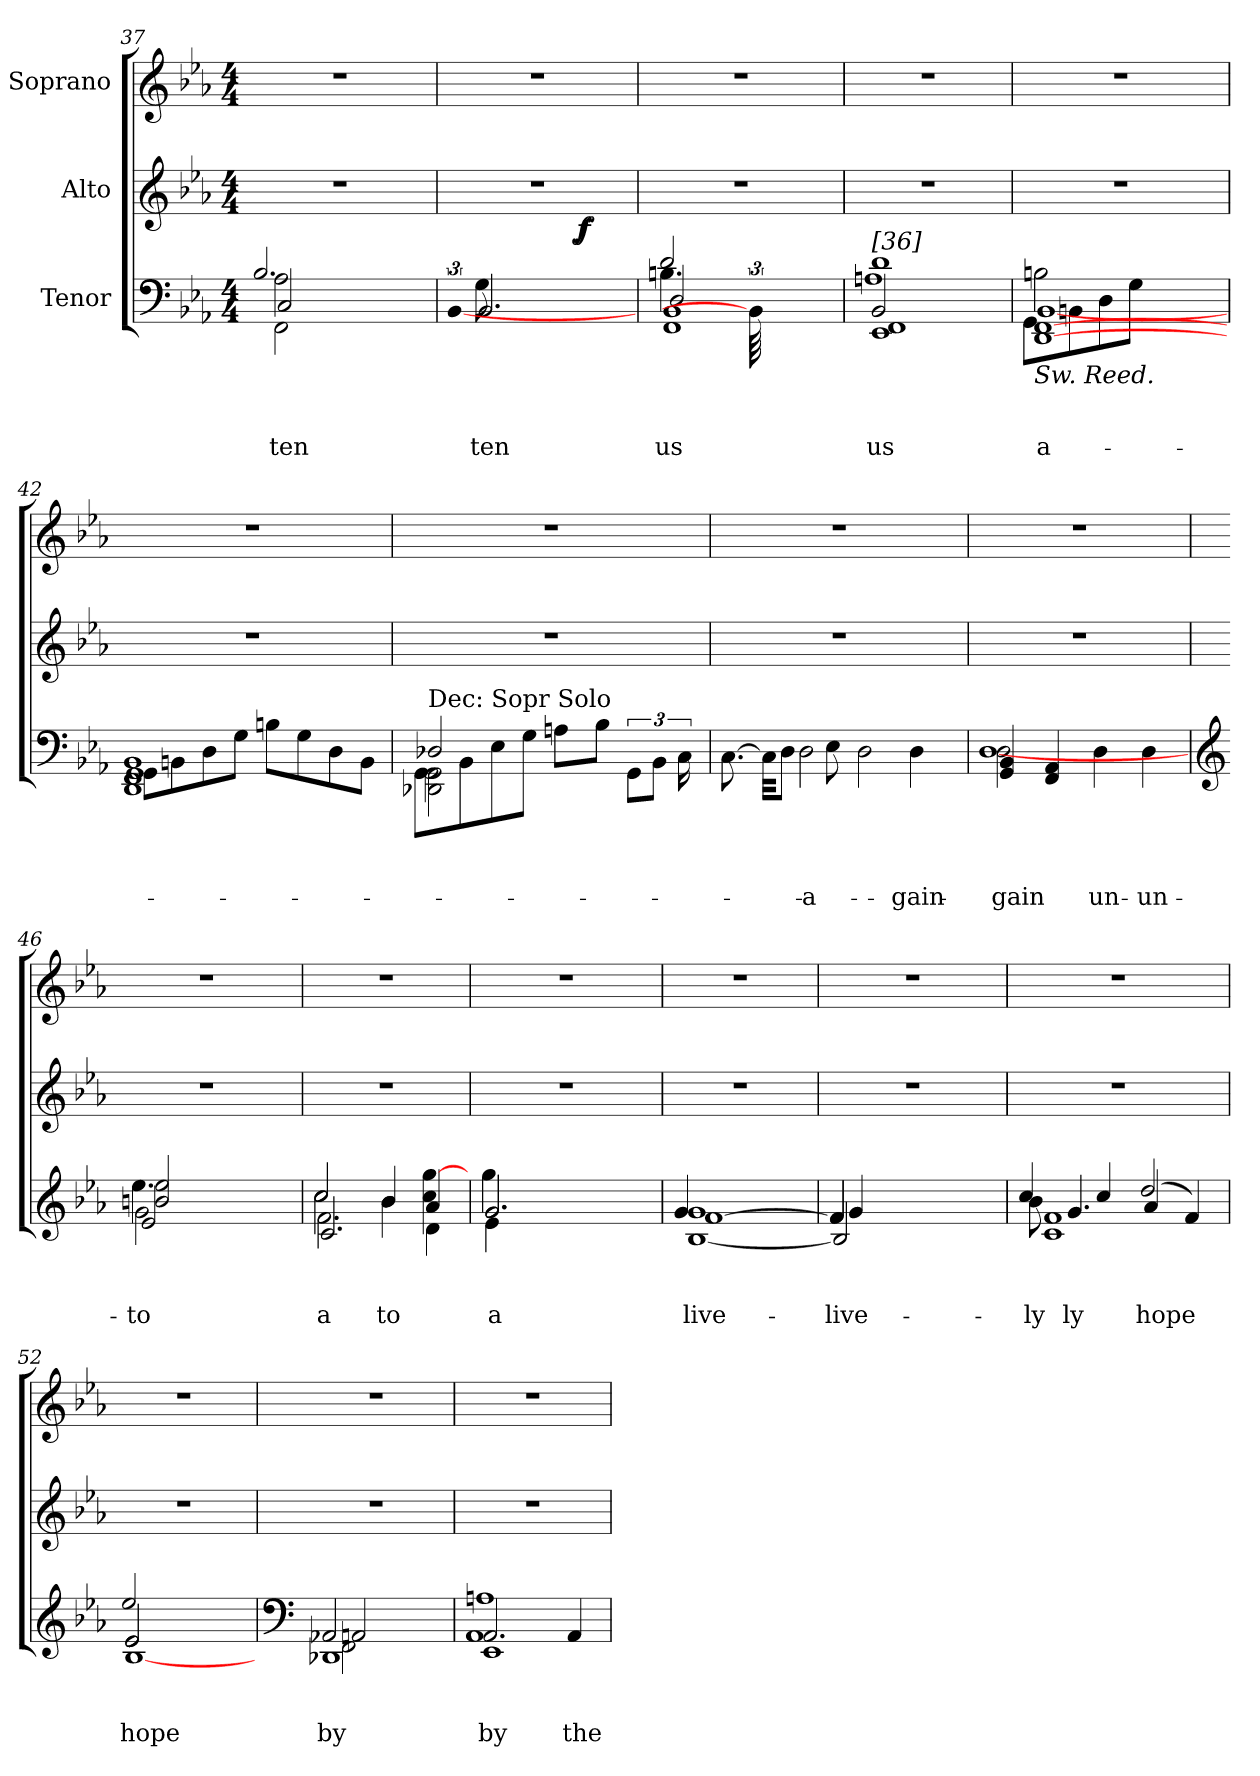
**kern	**text	**text	**text	**dynam	**kern	**kern
*part3	*part3	*part3	*part3	*part3	*part2	*part1
*staff3	*staff3	*staff3	*staff3	*staff3	*staff2	*staff1
*I"Tenor	*	*	*	*	*I"Alto	*I"Soprano
*clefF4	*	*	*	*	*clefG2	*clefG2
*k[b-e-a-]	*	*	*	*	*k[b-e-a-]	*k[b-e-a-]
*E-:	*	*	*	*	*E-:	*E-:
*M4/4	*	*	*	*	*M4/4	*M4/4
=37	=37	=37	=37	=37	=37	=37
!	!	!	!LO:LY:b	!	!	!
*^	*	*	*	*	*	*
*	*^	*	*	*	*	*	*
*	*	*^	*	*	*	*	*	*
2A-\	2C/	2FF\	2.B-/	.	.	-ten	.	1r	1r
4ryy	4ryy	4ryy	.	.	.	.	.	.	.
4ryy	4ryy	4ryy	4ryy	.	.	.	.	.	.
=38	=38	=38	=38	=38	=38	=38	=38	=38	=38
48%31ryy	96ryy	96ryy	96ryy	.	.	.	.	1r	1r
!	!	!	!	!	!	!LO:LY:b	!	!	!
.	8G\	2.BB-/	[96%95BB-	.	.	ten	.	.	.
.	96%83ryy	.	.	.	.	.	.	.	.
!	!	!	!	!	!	!	!LO:DY:a	!	!
48ryy	.	.	.	.	.	.	f	.	.
!	!	!	!	!	!	!	!LO:DY:a	!	!
3ryy	.	.	.	.	.	.	f	.	.
.	.	96%23ryy	.	.	.	.	.	.	.
=39	=39	=39	=39	=39	=39	=39	=39	=39	=39
!	!	!	!	!	!	!LO:LY:b	!	!	!
4.Bn\	2D/	1FF 1BB-	2d/	.	.	us	.	1r	1r
2ryy	.	.	.	.	.	.	.	.	.
.	2ryy	.	96BB-]	.	.	.	.	.	.
.	.	.	96%47ryy	.	.	.	.	.	.
8ryy	.	.	.	.	.	.	.	.	.
!!LO:LB:g=z
=40	=40	=40	=40	=40	=40	=40	=40	=40	=40
!LO:TX:a:t=[36]	!	!	!	!	!	!	!	!	!
!	!	!	!	!	!	!LO:LY:b	!	!	!
1d	2BB-/	1EE- 1FF	1An	.	.	us	.	1r	1r
.	2ryy	.	.	.	.	.	.	.	.
=41	=41	=41	=41	=41	=41	=41	=41	=41	=41
!LO:TX:b:i:t=Sw. Reed.	!	!	!	!	!	!	!	!	!
!	!	!	!	!	!	!LO:LY:b	!	!	!
2Bn\	[<1BB-	[>1DD [>1FF	8GG\L	.	.	a-	.	1r	1r
.	.	.	8BBn\	.	.	.	.	.	.
.	.	.	8D\	.	.	.	.	.	.
.	.	.	8G\J	.	.	.	.	.	.
2ryy	.	.	2ryy	.	.	.	.	.	.
=42	=42	=42	=42	=42	=42	=42	=42	=42	=42
1BB-	1DD 1FF	8GG\L	1GG	.	.	.	.	1r	1r
.	.	8BBn\	.	.	.	.	.	.	.
.	.	8D\	.	.	.	.	.	.	.
.	.	8G\J	.	.	.	.	.	.	.
.	.	8Bn\L	.	.	.	.	.	.	.
.	.	8G\	.	.	.	.	.	.	.
.	.	8D\	.	.	.	.	.	.	.
.	.	8BB\J	.	.	.	.	.	.	.
=43	=43	=43	=43	=43	=43	=43	=43	=43	=43
!LO:TX:a:t=Dec&colon; Sopr Solo	!	!	!	!	!	!	!	!	!
2D-X/	2DD-X\ 2GG\	8GG\L	2GG\	.	.	.	.	1r	1r
.	.	8BB-\	.	.	.	.	.	.	.
.	.	8E-\	.	.	.	.	.	.	.
.	.	8G\J	.	.	.	.	.	.	.
24ryy	24ryy	24ryy	8An\L	.	.	.	.	.	.
24%11ryy	24%11ryy	24%11ryy	.	.	.	.	.	.	.
.	.	.	8B-\J	.	.	.	.	.	.
.	.	.	12GG\L	.	.	.	.	.	.
.	.	.	12BB-\J	.	.	.	.	.	.
.	.	.	24C\	.	.	.	.	.	.
.	.	.	24ryy	.	.	.	.	.	.
*	*v	*v	*v	*	*	*	*	*	*
=44	=44	=44	=44	=44	=44	=44	=44
[>8.C\	4ryy	.	.	.	.	1r	1r
32C\KKL]	.	.	.	.	.	.	.
8D\J	.	.	.	.	.	.	.
!	!	!	!	!LO:LY:b	!	!	!
.	2D\	.	.	-a-	.	.	.
8E-\	.	.	.	.	.	.	.
2D\	.	.	.	.	.	.	.
!	!	!	!	!LO:LY:b	!	!	!
.	4D\	.	.	-gain	.	.	.
32ryy	.	.	.	.	.	.	.
*v	*v	*	*	*	*	*	*
=45	=45	=45	=45	=45	=45	=45
!LO:TX:a:i:t=SW. Diaps.	!	!	!	!	!	!
!	!	!	!LO:LY:b	!	!	!
*^	*	*	*	*	*	*
*	*^	*	*	*	*	*	*
2D\	[>1D	4GG/ 4BB-/	.	.	gain	.	1r	1r
.	.	4FF/ 4AA-/	.	.	.	.	.	.
!	!	!	!	!	!LO:LY:b	!	!	!
4D\	.	2ryy	.	.	un-	.	.	.
!	!	!	!	!	!LO:LY:b	!	!	!
4D\	.	.	.	.	-un-	.	.	.
*v	*v	*v	*	*	*	*	*	*
!!LO:LB:g=z
=46	=46	=46	=46	=46	=46	=46
*clefG2	*	*	*	*	*	*
!	!	!	!LO:LY:b	!	!	!
*^	*	*	*	*	*	*
*	*^	*	*	*	*	*	*
*	*	*^	*	*	*	*	*	*
4.ee-\	2b\ 2ee-/	2g\	2e-/	.	.	-to	.	1r	1r
2ryy	.	.	.	.	.	.	.	.	.
.	2ryy	2ryy	2ryy	.	.	.	.	.	.
8ryy	.	.	.	.	.	.	.	.	.
=47	=47	=47	=47	=47	=47	=47	=47	=47	=47
!	!	!	!	!	!	!LO:LY:b	!	!	!
2cc\	2cc/	2.f\	2.c/	.	.	a	.	1r	1r
!	!	!	!	!	!	!LO:LY:b	!	!	!
4b-\	4b-/	.	.	.	.	to	.	.	.
4d\	4a-/	4cc\ [>4gg\	4ryy	.	.	.	.	.	.
=48	=48	=48	=48	=48	=48	=48	=48	=48	=48
!	!	!	!	!	!	!LO:LY:b	!	!	!
2.g/	2.g/	4e-\	4gg\	.	.	a	.	1r	1r
.	.	4ryy	4ryy	.	.	.	.	.	.
.	.	2ryy	2ryy	.	.	.	.	.	.
4ryy	4ryy	.	.	.	.	.	.	.	.
=49	=49	=49	=49	=49	=49	=49	=49	=49	=49
!	!	!	!	!	!	!LO:LY:b	!	!	!
1g	[<1B-	[<1f	4g/	.	.	live-	.	1r	1r
.	.	.	2.ryy	.	.	.	.	.	.
=50	=50	=50	=50	=50	=50	=50	=50	=50	=50
!	!	!	!	!	!	!LO:LY:b	!	!	!
4f/	2B-/]	4f/]	4g/	.	.	-live-	.	1r	1r
2ryy	.	2ryy	2ryy	.	.	.	.	.	.
.	2ryy	.	.	.	.	.	.	.	.
4ryy	.	4ryy	4ryy	.	.	.	.	.	.
=51	=51	=51	=51	=51	=51	=51	=51	=51	=51
!	!	!	!	!	!	!LO:LY:b	!	!	!
8b-\	1c	4cc/	1f	.	.	-ly	.	1r	1r
!	!	!	!	!	!	!LO:LY:b	!	!	!
4.g/	.	.	.	.	.	ly	.	.	.
.	.	4cc/	.	.	.	.	.	.	.
!	!	!	!	!	!	!LO:LY:b	!	!	!
2dd/	.	(<4a-/	.	.	.	hope	.	.	.
.	.	4f/)	.	.	.	.	.	.	.
!!LO:LB:g=z
=52	=52	=52	=52	=52	=52	=52	=52	=52	=52
!	!	!	!	!	!	!LO:LY:b	!	!	!
2e-/	[<1B-	2e-/	2ee-/	.	.	hope	.	1r	1r
2ryy	.	2ryy	2ryy	.	.	.	.	.	.
!!LO:LB:g=z
=53	=53	=53	=53	=53	=53	=53	=53	=53	=53
*clefF4	*	*	*	*	*	*	*	*	*
!	!	!	!	!	!	!LO:LY:b	!	!	!
2AA-X/	1DD-	2AA/	2FF\	.	.	by	.	1r	1r
2ryy	.	2ryy	2ryy	.	.	.	.	.	.
=54	=54	=54	=54	=54	=54	=54	=54	=54	=54
!	!	!	!	!	!	!LO:LY:b	!	!	!
2.AA-/	1AA-	1EE-	1An	.	.	by	.	1r	1r
!	!	!	!	!	!	!LO:LY:b	!	!	!
4AA-/	.	.	.	.	.	the	.	.	.
*v	*v	*v	*v	*	*	*	*	*	*
=	=	=	=	=	=	=
*-	*-	*-	*-	*-	*-	*-
